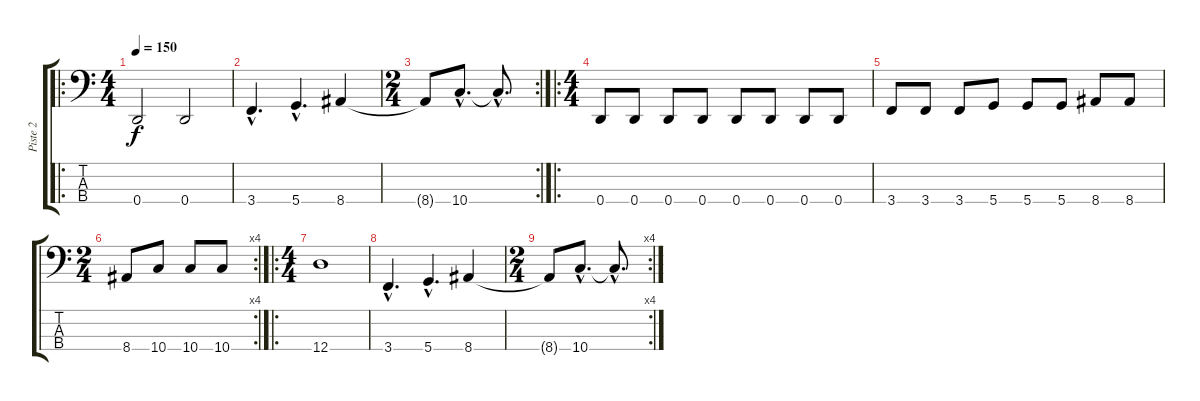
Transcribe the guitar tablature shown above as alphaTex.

\track ("Piste 2" "Piste 2") {instrument electricbasspick}
\staff {score tabs}
\tuning (G2 D2 A1 D1) {hide}
\ro
\ts (4 4)
\tempo 150
\clef f4
\ks c
0.4.2{dy f} 0.4.2 |
3.4{hac}.4{d} 5.4{hac}.4{d} 8.4.4 |
\rc 2
\ts (2 4)
8.4{t}.8 10.4{hac}.8{d} 10.4{hac t}.8{d} |
\ro
\ts (4 4)
0.4.8 0.4.8 0.4.8 0.4.8 0.4.8 0.4.8 0.4.8 0.4.8 |
3.4.8 3.4.8 3.4.8 5.4.8 5.4.8 5.4.8 8.4.8 8.4.8 |
\rc 4
\ts (2 4)
8.4.8 10.4.8 10.4.8 10.4.8 |
\ro
\ts (4 4)
12.4.1 |
3.4{hac}.4{d} 5.4{hac}.4{d} 8.4.4 |
\rc 4
\ts (2 4)
8.4{t}.8 10.4{hac}.8{d} 10.4{hac t}.8{d}
